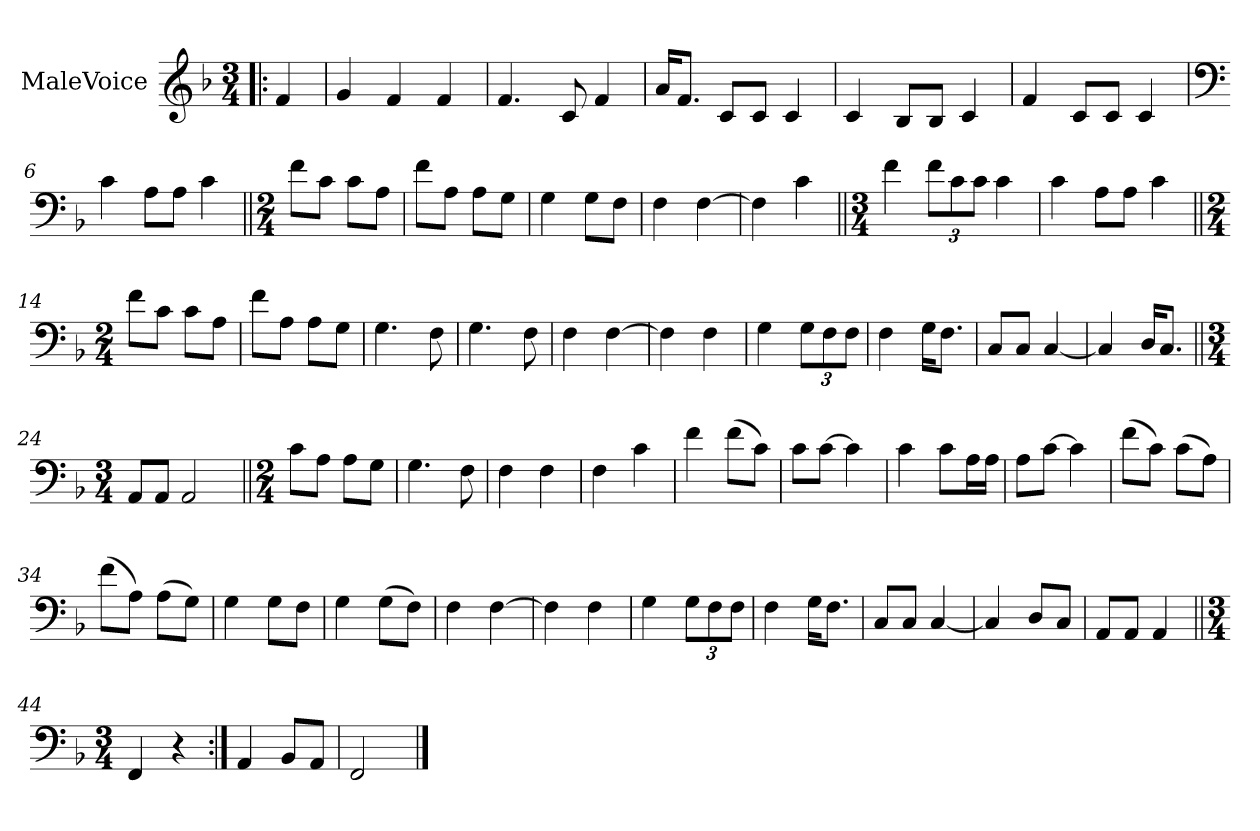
**kern
*part1
*staff1
*I"MaleVoice
*clefG2
*k[b-]
*M3/4
*MM132
=!|:
4f
=1
4g
4f
4f
=2
4.f
8c
4f
=3
16a/KL
8.f/J
8c/L
8c/J
4c
=4
4c
8B-/L
8B-/J
4c
=5
4f
8c/L
8c/J
4c
=6
*clefF4
4c
8A\L
8A\J
4c
=7||
*M2/4
*MM144
8f\L
8c\J
8c\L
8A\J
=8
8f\L
8A\J
8A\L
8G\J
=9
4G
8G\L
8F\J
=10
4F
[4F
=11
4F]
4c
=12||
*M3/4
*MM132
4f
12f\L
12c\
12c\J
4c
=13
4c
8A\L
8A\J
4c
=14||
*M2/4
*MM144
8f\L
8c\J
8c\L
8A\J
=15
8f\L
8A\J
8A\L
8G\J
=16
4.G
8F
=17
4.G
8F
=18
4F
[4F
=19
4F]
4F
=20
4G
12G\L
12F\
12F\J
=21
*MM132
4F
16G\KL
8.F\J
=22
8C/L
8C/J
[4C
=23
4C]
16D/KL
8.C/J
=24||
*M3/4
8AA/L
8AA/J
2AA
=25||
*M2/4
8c\L
8A\J
8A\L
8G\J
=26
4.G
8F
=27
4F
4F
=28
4F
4c
=29
4f
(8f\L
8c\J)
=30
8c\L
[8c\J
4c]
=31
4c
8c\L
16A\L
16A\JJ
=32
8A\L
[8c\J
4c]
=33
*MM144
(8f\L
8c\J)
(8c\L
8A\J)
=34
(8f\L
8A\J)
(8A\L
8G\J)
=35
4G
8G\L
8F\J
=36
4G
(8G\L
8F\J)
=37
4F
[4F
=38
4F]
4F
=39
*MM132
4G
12G\L
12F\
12F\J
=40
4F
16G\KL
8.F\J
=41
8C/L
8C/J
[4C
=42
4C]
8D/L
8C/J
=43
8AA/L
8AA/J
4AA
=44||
*M3/4
4FF
4r
=45:|!
4AA
8BB-/L
8AA/J
=46
2FF
==
*-
